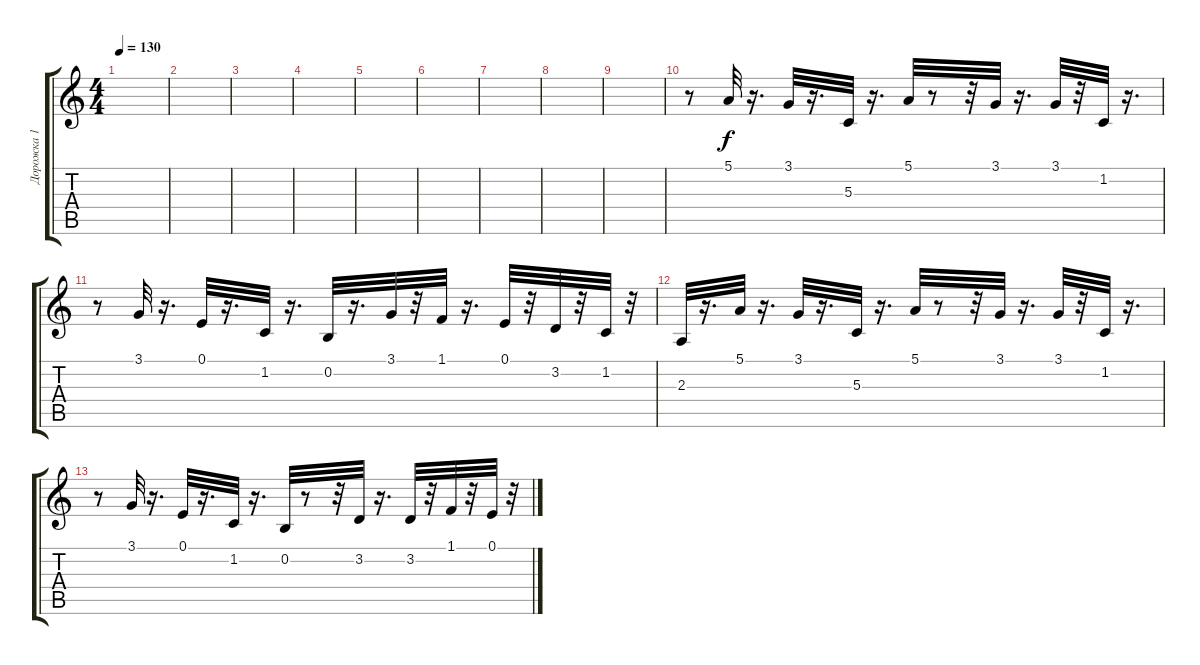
\track ("Дорожка 1" "Дорожка 1") {instrument marimba}
\staff {score tabs}
\tuning (E4 B3 G3 D3 A2 E2) {hide}
\ts (4 4)
\tempo 130
\clef g2
\ks c
|
|
|
|
|
|
|
|
|
r.8 5.1.32 r.16{d} 3.1.32 r.16{d} 5.3.32 r.16{d} 5.1.32 r.8 r.32 3.1.32 r.16{d} 3.1.32 r.32 1.2.32 r.16{d} |
r.8 3.1.32 r.16{d} 0.1.32 r.16{d} 1.2.32 r.16{d} 0.2.32 r.16{d} 3.1.32 r.32 1.1.32 r.16{d} 0.1.32 r.32 3.2.32 r.32 1.2.32 r.32 |
2.3.32 r.16{d} 5.1.32 r.16{d} 3.1.32 r.16{d} 5.3.32 r.16{d} 5.1.32 r.8 r.32 3.1.32 r.16{d} 3.1.32 r.32 1.2.32 r.16{d} |
r.8 3.1.32 r.16{d} 0.1.32 r.16{d} 1.2.32 r.16{d} 0.2.32 r.8 r.32 3.2.32 r.16{d} 3.2.32 r.32 1.1.32 r.32 0.1.32 r.32
